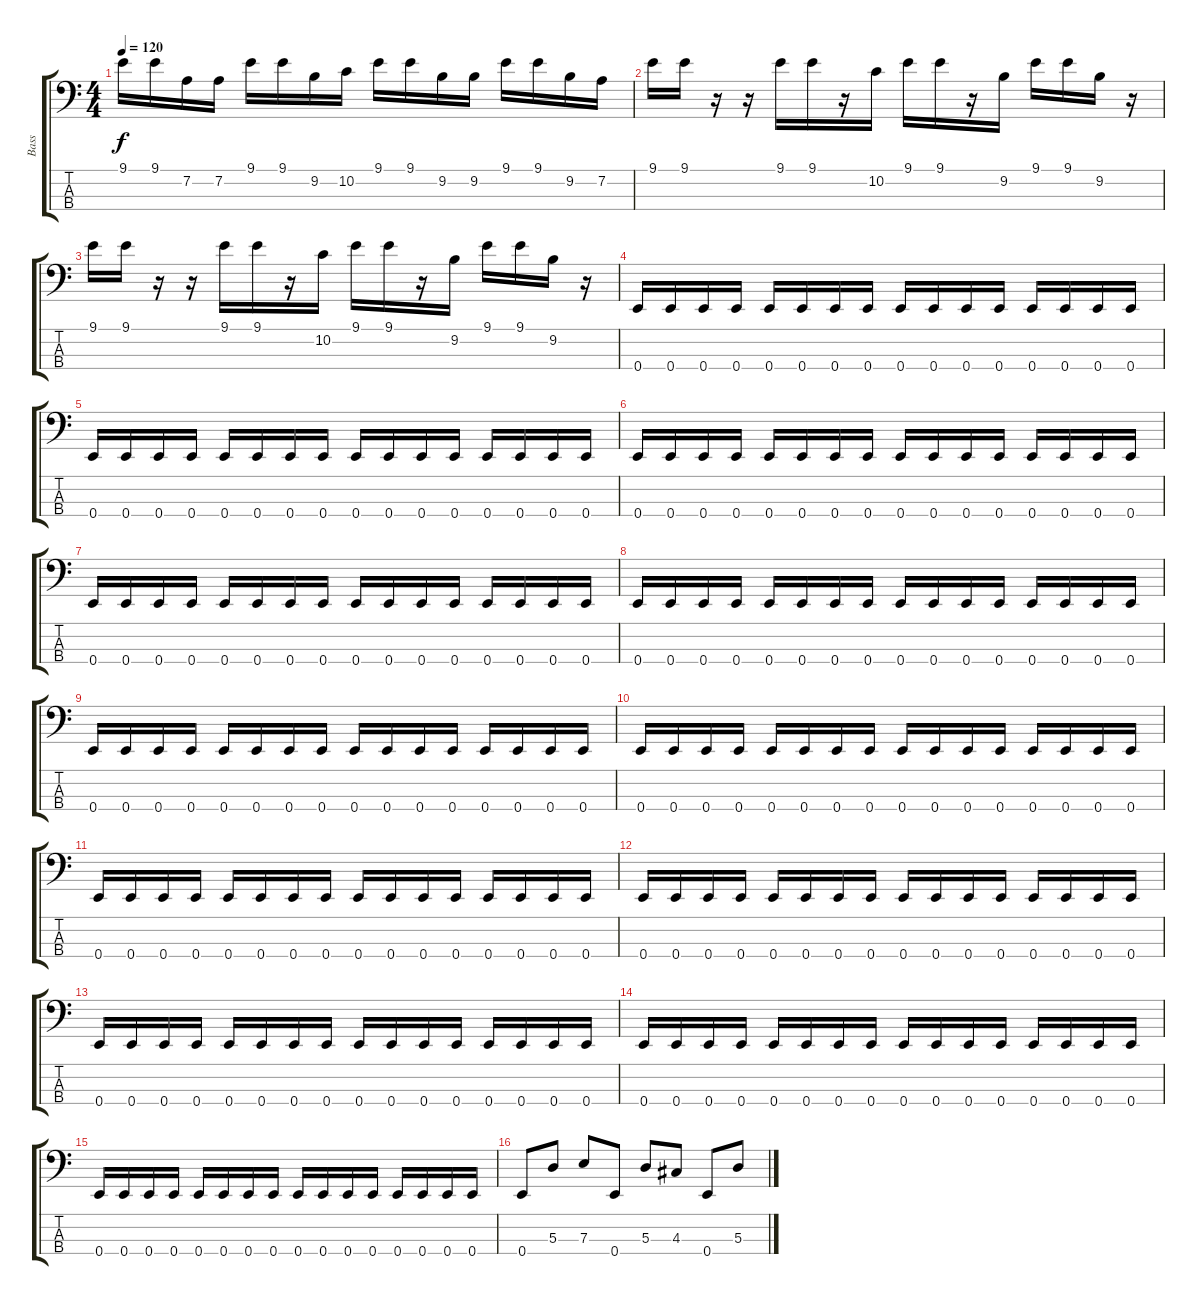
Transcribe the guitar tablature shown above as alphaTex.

\track ("Bass" "Bass") {instrument electricbassfinger}
\staff {score tabs}
\tuning (G2 D2 A1 E1) {hide}
\ts (4 4)
\tempo 120
\clef f4
\ks c
9.1.16{dy f} 9.1.16 7.2.16 7.2.16 9.1.16 9.1.16 9.2.16 10.2.16 9.1.16 9.1.16 9.2.16 9.2.16 9.1.16 9.1.16 9.2.16 7.2.16 |
9.1.16 9.1.16 r.16 r.16 9.1.16 9.1.16 r.16 10.2.16 9.1.16 9.1.16 r.16 9.2.16 9.1.16 9.1.16 9.2.16 r.16 |
9.1.16 9.1.16 r.16 r.16 9.1.16 9.1.16 r.16 10.2.16 9.1.16 9.1.16 r.16 9.2.16 9.1.16 9.1.16 9.2.16 r.16 |
0.4.16{volume 13} 0.4.16 0.4.16 0.4.16 0.4.16 0.4.16 0.4.16 0.4.16 0.4.16 0.4.16 0.4.16 0.4.16 0.4.16 0.4.16 0.4.16 0.4.16 |
0.4.16 0.4.16 0.4.16 0.4.16 0.4.16 0.4.16 0.4.16 0.4.16 0.4.16 0.4.16 0.4.16 0.4.16 0.4.16 0.4.16 0.4.16 0.4.16 |
0.4.16 0.4.16 0.4.16 0.4.16 0.4.16 0.4.16 0.4.16 0.4.16 0.4.16 0.4.16 0.4.16 0.4.16 0.4.16 0.4.16 0.4.16 0.4.16 |
0.4.16 0.4.16 0.4.16 0.4.16 0.4.16 0.4.16 0.4.16 0.4.16 0.4.16 0.4.16 0.4.16 0.4.16 0.4.16 0.4.16 0.4.16 0.4.16 |
0.4.16 0.4.16 0.4.16 0.4.16 0.4.16 0.4.16 0.4.16 0.4.16 0.4.16 0.4.16 0.4.16 0.4.16 0.4.16 0.4.16 0.4.16 0.4.16 |
0.4.16 0.4.16 0.4.16 0.4.16 0.4.16 0.4.16 0.4.16 0.4.16 0.4.16 0.4.16 0.4.16 0.4.16 0.4.16 0.4.16 0.4.16 0.4.16 |
0.4.16 0.4.16 0.4.16 0.4.16 0.4.16 0.4.16 0.4.16 0.4.16 0.4.16 0.4.16 0.4.16 0.4.16 0.4.16 0.4.16 0.4.16 0.4.16 |
0.4.16 0.4.16 0.4.16 0.4.16 0.4.16 0.4.16 0.4.16 0.4.16 0.4.16 0.4.16 0.4.16 0.4.16 0.4.16 0.4.16 0.4.16 0.4.16 |
0.4.16{volume 13} 0.4.16 0.4.16 0.4.16 0.4.16 0.4.16 0.4.16 0.4.16 0.4.16 0.4.16 0.4.16 0.4.16 0.4.16 0.4.16 0.4.16 0.4.16 |
0.4.16 0.4.16 0.4.16 0.4.16 0.4.16 0.4.16 0.4.16 0.4.16 0.4.16 0.4.16 0.4.16 0.4.16 0.4.16 0.4.16 0.4.16 0.4.16 |
0.4.16 0.4.16 0.4.16 0.4.16 0.4.16 0.4.16 0.4.16 0.4.16 0.4.16 0.4.16 0.4.16 0.4.16 0.4.16 0.4.16 0.4.16 0.4.16 |
0.4.16 0.4.16 0.4.16 0.4.16 0.4.16 0.4.16 0.4.16 0.4.16 0.4.16 0.4.16 0.4.16 0.4.16 0.4.16 0.4.16 0.4.16 0.4.16 |
0.4.8 5.3.8 7.3.8 0.4.8 5.3.8 4.3.8 0.4.8 5.3.8
